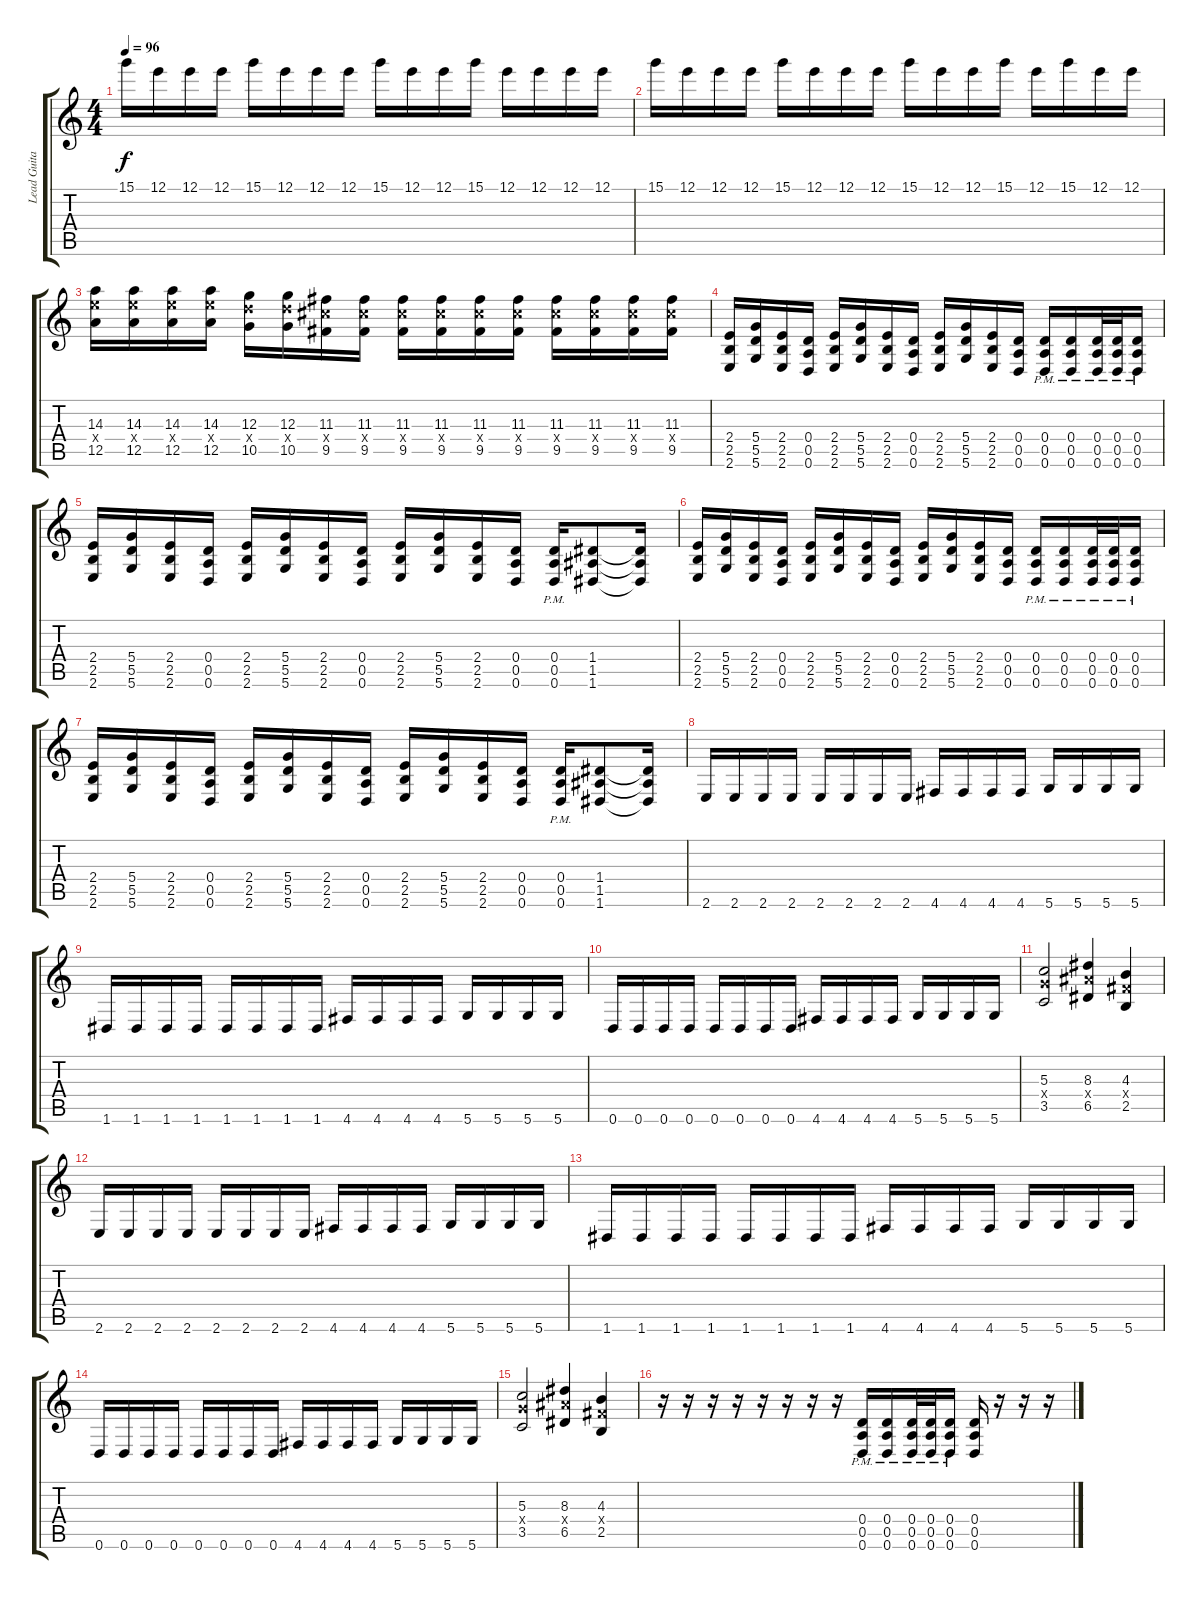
\track ("Lead Guitar" "Lead Guita") {instrument distortionguitar}
\staff {score tabs}
\tuning (E4 B3 G3 D3 A2 D2) {hide}
\ts (4 4)
\tempo 96
\clef g2
\ks c
15.1.16{dy f} 12.1.16 12.1.16 12.1.16 15.1.16 12.1.16 12.1.16 12.1.16 15.1.16 12.1.16 12.1.16 15.1.16 12.1.16 12.1.16 12.1.16 12.1.16 |
15.1.16 12.1.16 12.1.16 12.1.16 15.1.16 12.1.16 12.1.16 12.1.16 15.1.16 12.1.16 12.1.16 15.1.16 12.1.16 15.1.16 12.1.16 12.1.16 |
(14.3 14.4{x} 12.5).16 (14.3 14.4{x} 12.5).16 (14.3 14.4{x} 12.5).16 (14.3 14.4{x} 12.5).16 (12.3 12.4{x} 10.5).16 (12.3 12.4{x} 10.5).16 (11.3 11.4{x} 9.5).16 (11.3 11.4{x} 9.5).16 (11.3 11.4{x} 9.5).16 (11.3 11.4{x} 9.5).16 (11.3 11.4{x} 9.5).16 (11.3 11.4{x} 9.5).16 (11.3 11.4{x} 9.5).16 (11.3 11.4{x} 9.5).16 (11.3 11.4{x} 9.5).16 (11.3 11.4{x} 9.5).16 |
(2.4 2.5 2.6).16 (5.4 5.5 5.6).16 (2.4 2.5 2.6).16 (0.4 0.5 0.6).16 (2.4 2.5 2.6).16 (5.4 5.5 5.6).16 (2.4 2.5 2.6).16 (0.4 0.5 0.6).16 (2.4 2.5 2.6).16 (5.4 5.5 5.6).16 (2.4 2.5 2.6).16 (0.4 0.5 0.6).16 (0.4{pm} 0.5{pm} 0.6{pm}).16 (0.4{pm} 0.5{pm} 0.6{pm}).16 (0.4{pm} 0.5{pm} 0.6{pm}).32 (0.4{pm} 0.5{pm} 0.6{pm}).32 (0.4{pm} 0.5{pm} 0.6{pm}).16 |
(2.4 2.5 2.6).16 (5.4 5.5 5.6).16 (2.4 2.5 2.6).16 (0.4 0.5 0.6).16 (2.4 2.5 2.6).16 (5.4 5.5 5.6).16 (2.4 2.5 2.6).16 (0.4 0.5 0.6).16 (2.4 2.5 2.6).16 (5.4 5.5 5.6).16 (2.4 2.5 2.6).16 (0.4 0.5 0.6).16 (0.4{pm} 0.5{pm} 0.6{pm}).16 (1.4 1.5 1.6).8 (1.4{t} 1.5{t} 1.6{t}).16 |
(2.4 2.5 2.6).16 (5.4 5.5 5.6).16 (2.4 2.5 2.6).16 (0.4 0.5 0.6).16 (2.4 2.5 2.6).16 (5.4 5.5 5.6).16 (2.4 2.5 2.6).16 (0.4 0.5 0.6).16 (2.4 2.5 2.6).16 (5.4 5.5 5.6).16 (2.4 2.5 2.6).16 (0.4 0.5 0.6).16 (0.4{pm} 0.5{pm} 0.6{pm}).16 (0.4{pm} 0.5{pm} 0.6{pm}).16 (0.4{pm} 0.5{pm} 0.6{pm}).32 (0.4{pm} 0.5{pm} 0.6{pm}).32 (0.4{pm} 0.5{pm} 0.6{pm}).16 |
(2.4 2.5 2.6).16 (5.4 5.5 5.6).16 (2.4 2.5 2.6).16 (0.4 0.5 0.6).16 (2.4 2.5 2.6).16 (5.4 5.5 5.6).16 (2.4 2.5 2.6).16 (0.4 0.5 0.6).16 (2.4 2.5 2.6).16 (5.4 5.5 5.6).16 (2.4 2.5 2.6).16 (0.4 0.5 0.6).16 (0.4{pm} 0.5{pm} 0.6{pm}).16 (1.4 1.5 1.6).8 (1.4{t} 1.5{t} 1.6{t}).16 |
2.6.16 2.6.16 2.6.16 2.6.16 2.6.16 2.6.16 2.6.16 2.6.16 4.6.16 4.6.16 4.6.16 4.6.16 5.6.16 5.6.16 5.6.16 5.6.16 |
1.6.16 1.6.16 1.6.16 1.6.16 1.6.16 1.6.16 1.6.16 1.6.16 4.6.16 4.6.16 4.6.16 4.6.16 5.6.16 5.6.16 5.6.16 5.6.16 |
0.6.16 0.6.16 0.6.16 0.6.16 0.6.16 0.6.16 0.6.16 0.6.16 4.6.16 4.6.16 4.6.16 4.6.16 5.6.16 5.6.16 5.6.16 5.6.16 |
(5.3 5.4{x} 3.5).2 (8.3 8.4{x} 6.5).4 (4.3 4.4{x} 2.5).4 |
2.6.16 2.6.16 2.6.16 2.6.16 2.6.16 2.6.16 2.6.16 2.6.16 4.6.16 4.6.16 4.6.16 4.6.16 5.6.16 5.6.16 5.6.16 5.6.16 |
1.6.16 1.6.16 1.6.16 1.6.16 1.6.16 1.6.16 1.6.16 1.6.16 4.6.16 4.6.16 4.6.16 4.6.16 5.6.16 5.6.16 5.6.16 5.6.16 |
0.6.16 0.6.16 0.6.16 0.6.16 0.6.16 0.6.16 0.6.16 0.6.16 4.6.16 4.6.16 4.6.16 4.6.16 5.6.16 5.6.16 5.6.16 5.6.16 |
(5.3 5.4{x} 3.5).2 (8.3 8.4{x} 6.5).4 (4.3 4.4{x} 2.5).4 |
r.16 r.16 r.16 r.16 r.16 r.16 r.16 r.16 (0.4{pm} 0.5{pm} 0.6{pm}).16 (0.4{pm} 0.5{pm} 0.6{pm}).16 (0.4{pm} 0.5{pm} 0.6{pm}).32 (0.4{pm} 0.5{pm} 0.6{pm}).32 (0.4{pm} 0.5{pm} 0.6{pm}).16 (0.4 0.5 0.6).16 r.16 r.16 r.16
